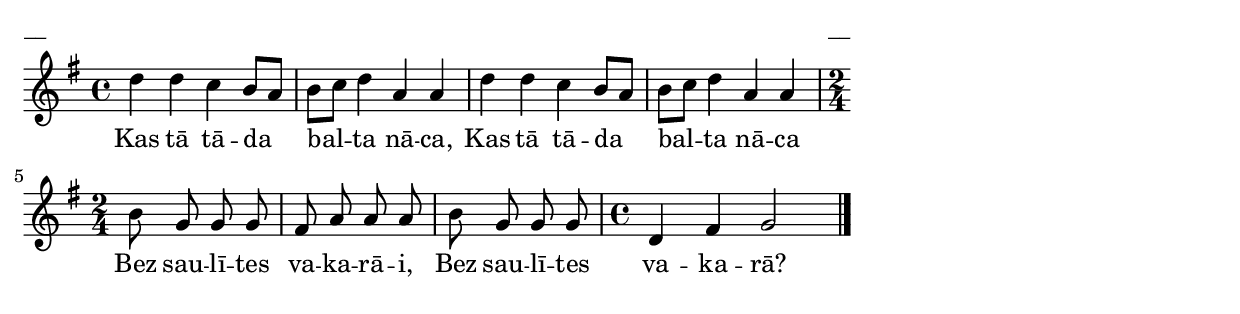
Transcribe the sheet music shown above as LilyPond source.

\version "2.13.16"
%\header {
%    title = "Kas tā tāda balta nāca?"
%}
\paper {
line-width = 14\cm
left-margin = 0.4\cm
between-system-padding = 0.1\cm
between-system-space = 0.1\cm
}
\layout {
indent = #0
ragged-last = ##f
}


voiceA = \relative c' {
\clef "treble"
\key g \major
\time 4/4
d'4 d c b8[ a] | b8[ c] d4 a a |
d4 d c b8[ a] | b8[ c] d4 a a 
\time 2/4
b8 g g g | fis8 a a a |
b8 g g g 
\time 4/4
d4 fis g2
\bar "|."
} 

lyricA = \lyricmode {
Kas tā tā -- da bal -- ta nā -- ca, 
Kas tā tā -- da bal -- ta nā -- ca
Bez sau -- lī -- tes va -- ka -- rā -- i, 
Bez sau -- lī -- tes va -- ka -- rā?
}

fullScore = <<
\new Staff {
<<
\new Voice = "voiceA" { \oneVoice \autoBeamOff \voiceA }
\lyricsto "voiceA" \new Lyrics \lyricA
>>
}
>>

\score {
\fullScore
\header { piece = "__" opus = "__" }
}
\markup { \with-color #(x11-color 'white) \sans \smaller "__" }
\score {
\unfoldRepeats
\fullScore
\midi {
\context { \Staff \remove "Staff_performer" }
\context { \Voice \consists "Staff_performer" }
}
}



